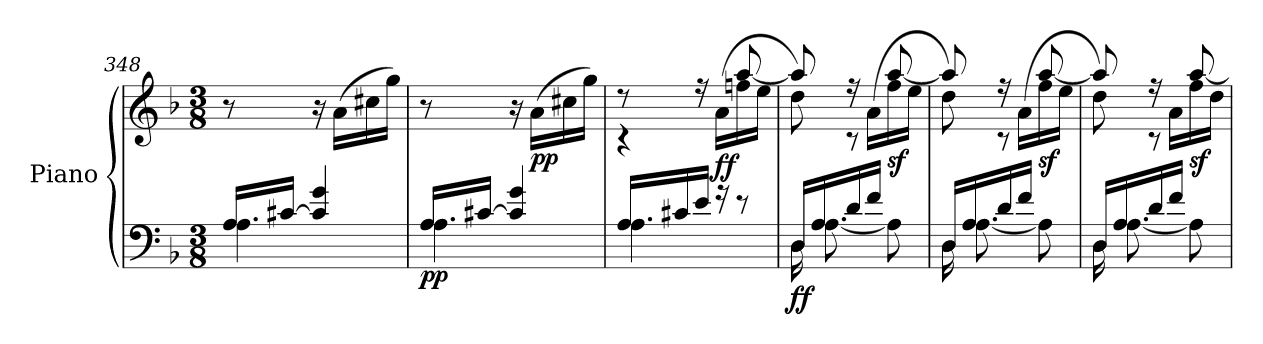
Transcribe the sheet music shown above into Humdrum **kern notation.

**kern	**kern	**dynam
*part1	*part1	*part1
*staff2	*staff1	*staff1/2
*I"Piano	*	*
*I'Pno	*	*
*clefF4	*clefG2	*
*k[b-]	*k[b-]	*
*M3/8	*M3/8	*
=348	=348	=348
*^	*	*
16A/LL	4.A\	8r	.
[16c#X/JJ	.	.	.
4c#/] 4g/	.	16r	.
.	.	(>16a\LL	.
.	.	16cc#X\	.
.	.	16gg\JJ)	.
=349	=349	=349	=349
!	!	!	!LO:DY:b=2
16A/LL	4.A\	8r	pp
[16c#X/JJ	.	.	.
4c#/] 4g/	.	16r	.
!	!	!	!LO:DY:b
.	.	(>16a\LL	pp
.	.	16cc#X\	.
.	.	16gg\JJ)	.
=350	=350	=350	=350
*	*	*^	*
16A/LL	4.A\	8r	4r	.
16c#X/	.	.	.	.
16e/JJ	.	16r	.	.
!	!	!	!	!LO:DY:b
16r	.	(<16a\LL	.	ff
8r	.	16ffn\	[8aa/	.
.	.	16ee\JJ	.	.
=351	=351	=351	=351	=351
!	!	!	!	!LO:DY:b=2
16D/LL	16D\	8dd\)	8aa/]	ff
16A/	[8.A\	.	.	.
16d/	.	16r	8r	.
16f/JJ	.	(<16a\LL	.	.
!	!	!	!	!LO:DY:b
8ryy	8A\]	16ff\	[8aa/	sf
.	.	16ee\JJ	.	.
=352	=352	=352	=352	=352
16D/LL	16D\	8dd\)	8aa/]	.
16A/	[8.A\	.	.	.
16d/	.	16r	8r	.
16f/JJ	.	(<16a\LL	.	.
!	!	!	!	!LO:DY:b
8ryy	8A\]	16ff\	[8aa/	sf
.	.	16ee\JJ	.	.
=353	=353	=353	=353	=353
16D/LL	16D\	8dd\)	8aa/]	.
16A/	[8.A\	.	.	.
16d/	.	16r	8r	.
16f/JJ	.	16a\LL	.	.
!	!	!	!	!LO:DY:b
8ryy	8A\]	16ff\	[8aa/	sf
.	.	16dd\JJ	.	.
*v	*v	*	*	*
*	*v	*v	*
=	=	=
*-	*-	*-
